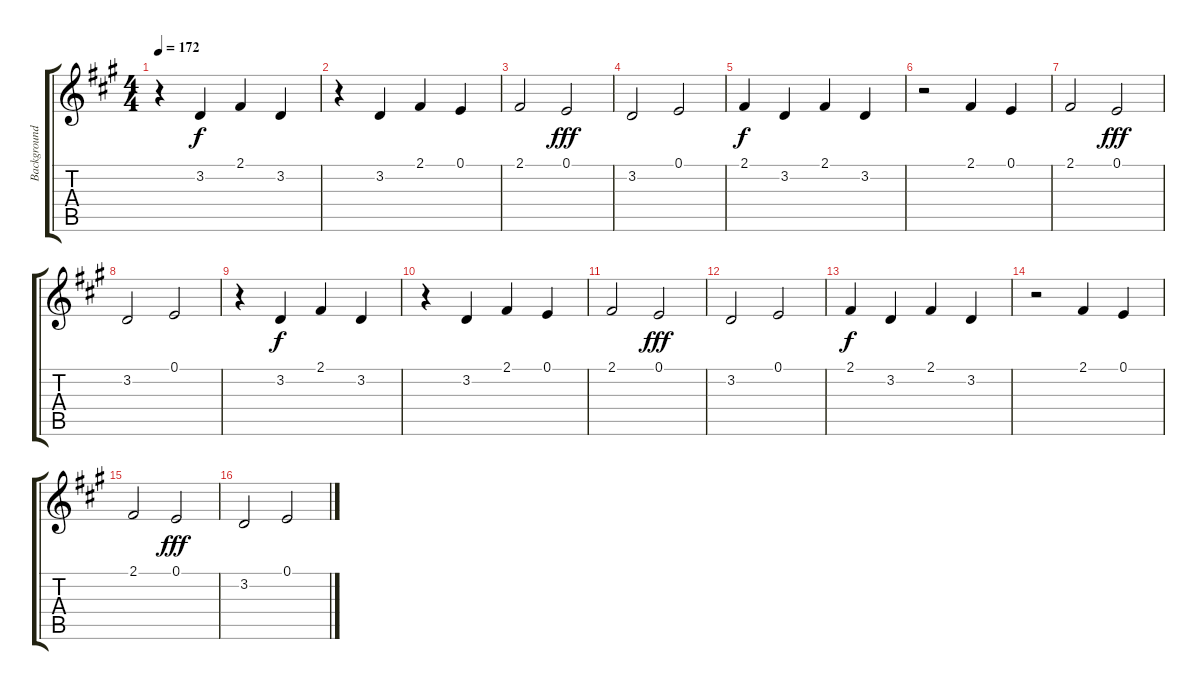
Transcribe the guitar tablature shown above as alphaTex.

\track ("Background" "Background") {instrument choiraahs}
\staff {score tabs}
\tuning (E4 B3 G3 D3 A2 E2) {hide}
\ts (4 4)
\tempo 172
\clef g2
\ks a
r.4{dy f} 3.2.4 2.1.4 3.2.4 |
r.4 3.2.4 2.1.4 0.1.4 |
2.1.2 0.1.2{dy fff} |
3.2.2 0.1.2 |
2.1.4{dy f} 3.2.4 2.1.4 3.2.4 |
r.2 2.1.4 0.1.4 |
2.1.2 0.1.2{dy fff} |
3.2.2 0.1.2 |
r.4 3.2.4{dy f} 2.1.4 3.2.4 |
r.4 3.2.4 2.1.4 0.1.4 |
2.1.2 0.1.2{dy fff} |
3.2.2 0.1.2 |
2.1.4{dy f} 3.2.4 2.1.4 3.2.4 |
r.2 2.1.4 0.1.4 |
2.1.2 0.1.2{dy fff} |
3.2.2 0.1.2
